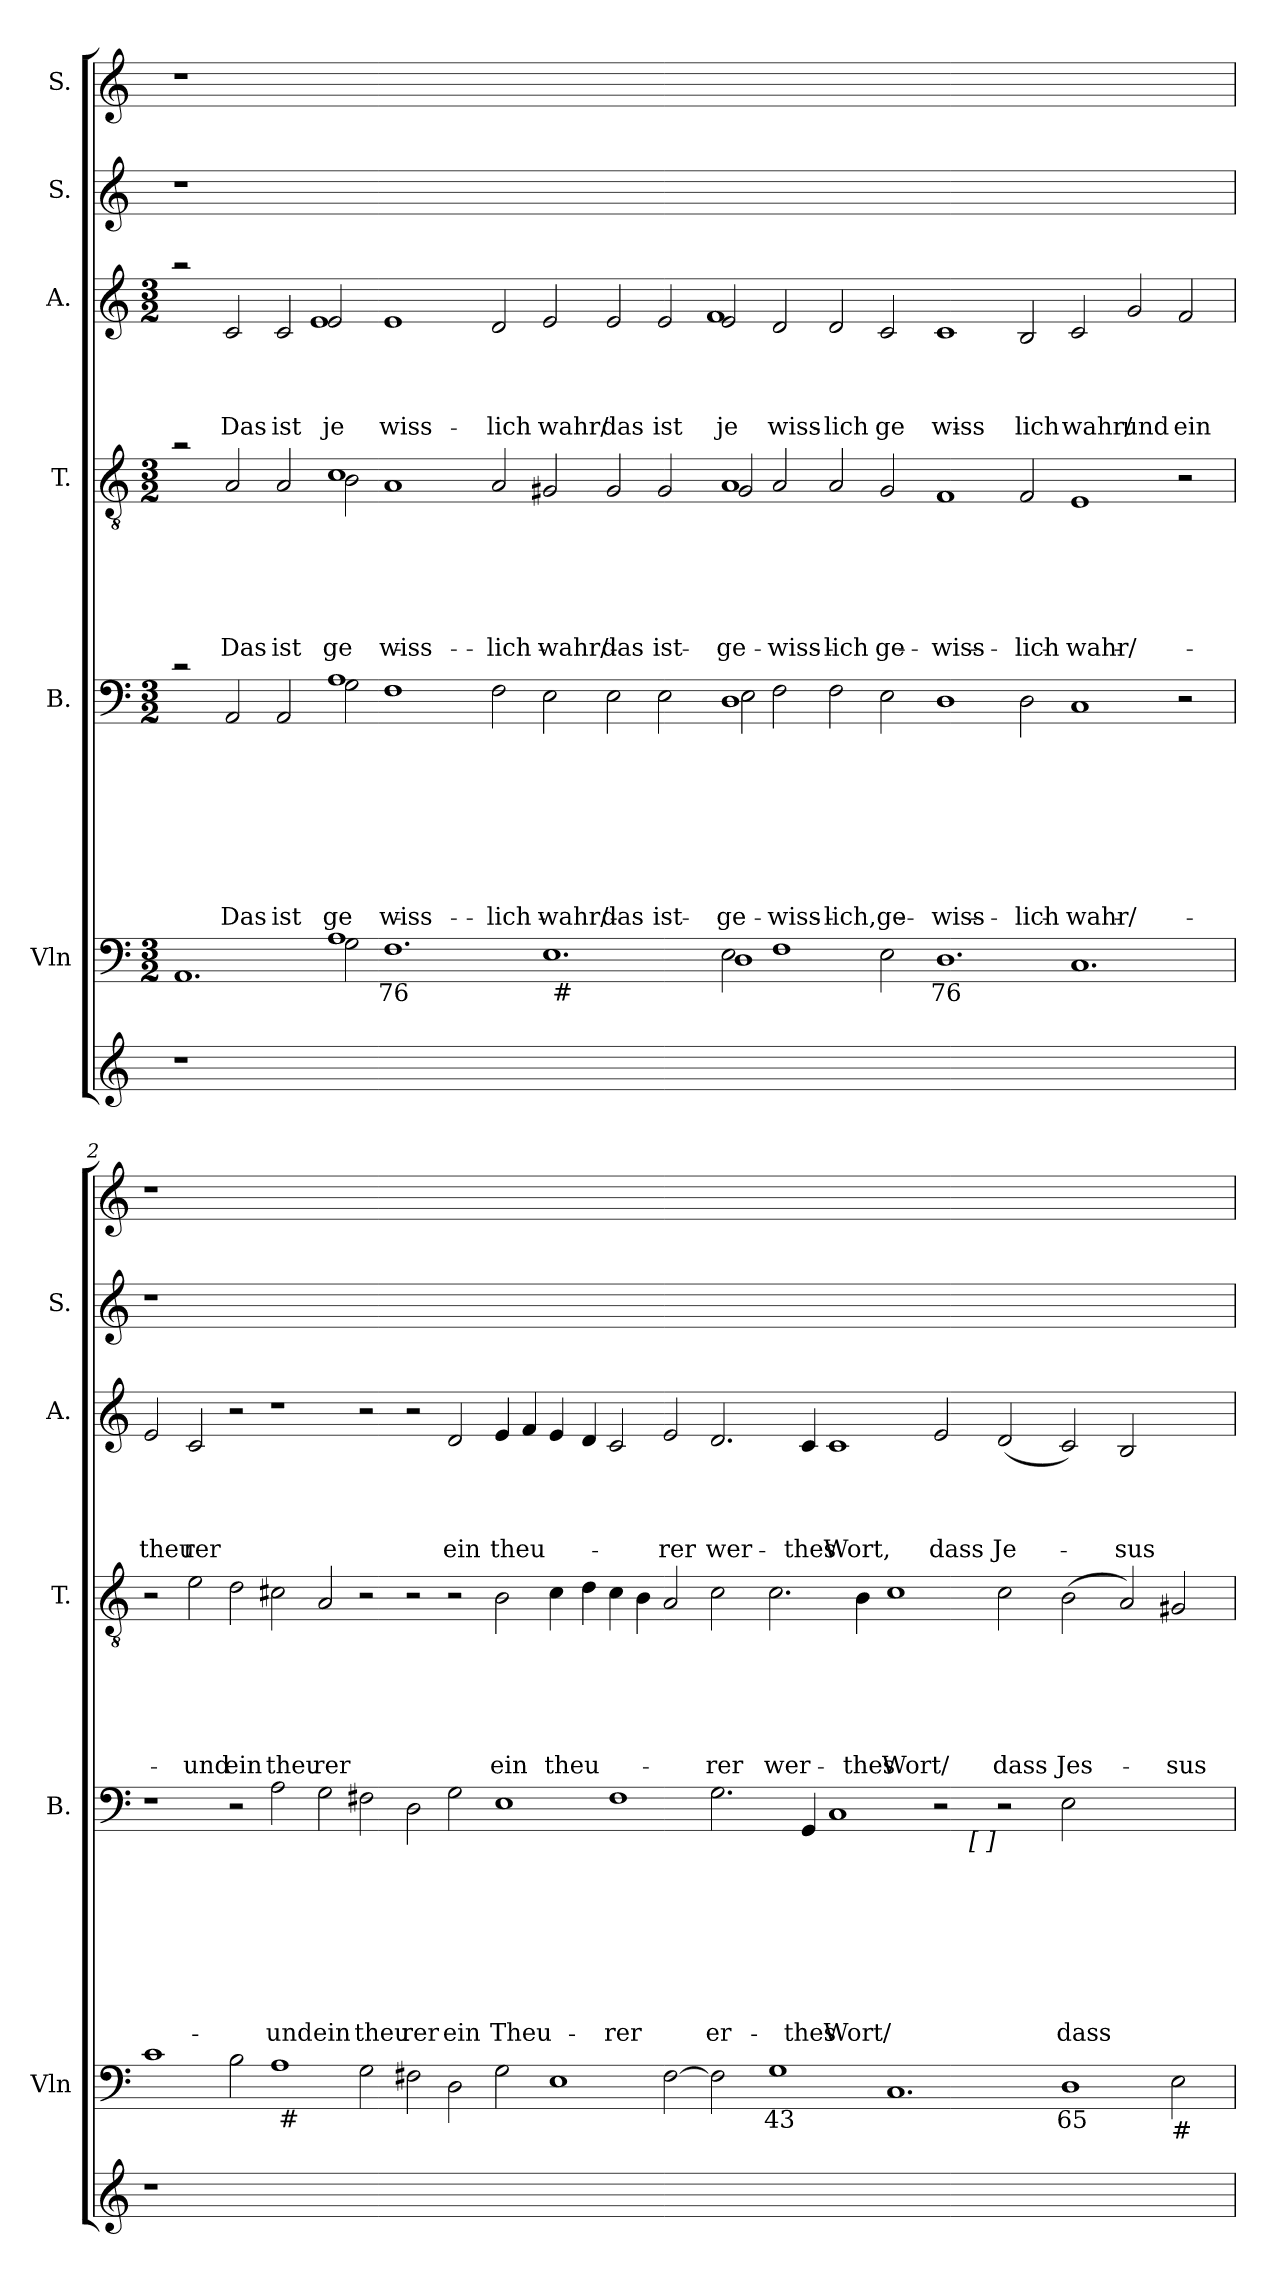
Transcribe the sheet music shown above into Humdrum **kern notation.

**kern	**kern	**kern	**text	**text	**text	**text	**text	**text	**text	**text	**kern	**text	**text	**text	**text	**text	**text	**kern	**text	**text	**text	**text	**kern	**kern
*part7	*part6	*part5	*part5	*part5	*part5	*part5	*part5	*part5	*part5	*part5	*part4	*part4	*part4	*part4	*part4	*part4	*part4	*part3	*part3	*part3	*part3	*part3	*part2	*part1
*staff7	*staff6	*staff5	*staff5	*staff5	*staff5	*staff5	*staff5	*staff5	*staff5	*staff5	*staff4	*staff4	*staff4	*staff4	*staff4	*staff4	*staff4	*staff3	*staff3	*staff3	*staff3	*staff3	*staff2	*staff1
*	*I"Vln	*I"B.	*	*	*	*	*	*	*	*	*I"T.	*	*	*	*	*	*	*I"A.	*	*	*	*	*I"S.	*I"S.
*	*I'Vln	*I'B.	*	*	*	*	*	*	*	*	*I'T.	*	*	*	*	*	*	*I'A.	*	*	*	*	*I'S.	*
*clefG2	*clefF4	*clefF4	*	*	*	*	*	*	*	*	*clefGv2	*	*	*	*	*	*	*clefG2	*	*	*	*	*clefG2	*clefG2
*k[]	*k[]	*k[]	*	*	*	*	*	*	*	*	*k[]	*	*	*	*	*	*	*k[]	*	*	*	*	*k[]	*k[]
*C:	*C:	*C:	*	*	*	*	*	*	*	*	*C:	*	*	*	*	*	*	*C:	*	*	*	*	*C:	*C:
*	*M3/2	*M3/2	*	*	*	*	*	*	*	*	*M3/2	*	*	*	*	*	*	*M3/2	*	*	*	*	*	*
=1	=1	=1	=1	=1	=1	=1	=1	=1	=1	=1	=1	=1	=1	=1	=1	=1	=1	=1	=1	=1	=1	=1	=1	=1
*	*^	*^	*	*	*	*	*	*	*	*	*^	*	*	*	*	*	*	*^	*	*	*	*	*	*
*	*	*^	*	*^	*	*	*	*	*	*	*	*	*	*^	*	*	*	*	*	*	*	*	*	*	*	*	*	*
*	*	*	*^	*	*	*	*	*	*	*	*	*	*	*	*	*	*	*	*	*	*	*	*	*	*	*	*	*	*	*	*
1r	1.AA	1.ryy	1.ryy	2%7ryy	2rc	1.ryy	00ryy	.	.	.	.	.	.	.	.	2ra	1.ryy	00ryy	.	.	.	.	.	.	2raa	1.ryy	.	.	.	.	1r	1r
!	!	!	!	!	!	!	!	!	!	!	!	!	!	!	!LO:LY:b	!	!	!	!	!	!	!	!	!LO:LY:b	!	!	!	!	!	!LO:LY:b	!	!
.	.	.	.	.	2AA/	.	.	.	.	.	.	.	.	.	Das	2A/	.	.	.	.	.	.	.	Das	2c/	.	.	.	.	Das	.	.
!	!	!	!	!	!	!	!	!	!	!	!	!	!	!	!LO:LY:b	!	!	!	!	!	!	!	!	!LO:LY:b	!	!	!	!	!	!LO:LY:b	!	!
000ryy	.	.	.	.	2AA/	.	.	.	.	.	.	.	.	.	ist	2A/	.	.	.	.	.	.	.	ist	2c/	.	.	.	.	ist	000ryy	000ryy
!	!	!	!	!	!	!	!	!	!	!	!	!	!	!	!LO:LY:b	!	!	!	!	!	!	!	!	!	!	!	!	!	!	!	!	!
!	!	!	!	!	!	!	!	!	!	!	!	!	!	!	!LO:LY:b	!	!	!	!	!	!	!	!	!LO:LY:b	!	!	!	!	!	!	!	!
!	!	!	!	!	!	!	!	!	!	!	!	!	!	!	!	!	!	!	!	!	!	!	!	!LO:LY:b	!	!	!	!	!	!LO:LY:b	!	!
!	!	!	!	!	!	!	!	!	!	!	!	!	!	!	!	!	!	!	!	!	!	!	!	!	!	!	!	!	!	!LO:LY:b	!	!
.	64%31ryy	1A	2G>\	.	1A	2G\	.	.	.	.	.	.	.	.	ge-	1c	2B\	.	.	.	.	.	.	ge-	2e/	1e	.	.	.	je	.	.
!	!LO:TX:b:t=76	!	!	!	!	!	!	!	!	!	!	!	!	!	!	!	!	!	!	!	!	!	!	!	!	!	!	!	!	!	!	!
.	1ryy	.	.	.	.	.	.	.	.	.	.	.	.	.	.	.	.	.	.	.	.	.	.	.	.	.	.	.	.	.	.	.
!	!	!	!	!	!	!	!	!	!	!	!	!	!	!	!LO:LY:b	!	!	!	!	!	!	!	!	!LO:LY:b	!	!	!	!	!	!LO:LY:b	!	!
.	.	.	1.F	.	.	1F	.	.	.	.	.	.	.	.	-wiss-	.	1A	.	.	.	.	.	.	-wiss-	1e	.	.	.	.	-wiss-	.	.
.	.	2%15ryy	.	.	2%15ryy	.	.	.	.	.	.	.	.	.	.	2%15ryy	.	.	.	.	.	.	.	.	.	0ryy	.	.	.	.	.	.
.	1ryy	.	.	.	.	.	.	.	.	.	.	.	.	.	.	.	.	.	.	.	.	.	.	.	.	.	.	.	.	.	.	.
!	!	!	!	!	!	!	!	!	!	!	!	!	!	!	!LO:LY:b:rj	!	!	!	!	!	!	!	!	!LO:LY:b:rj	!	!	!	!	!	!LO:LY:b:rj	!	!
.	.	.	.	.	.	2F\	.	.	.	.	.	.	.	.	-lich	.	2A/	.	.	.	.	.	.	-lich	2d/	.	.	.	.	-lich	.	.
!	!	!	!	!	!	!	!	!	!	!	!	!	!	!	!LO:LY:b	!	!	!	!	!	!	!	!	!LO:LY:b	!	!	!	!	!	!LO:LY:b	!	!
.	.	.	32ryy	1.E	.	2E\	.	.	.	.	.	.	.	.	wahr/	.	2G#X/	.	.	.	.	.	.	wahr/	2e/	.	.	.	.	wahr/	.	.
!	!	!	!LO:TX:b:t=#	!	!	!	!	!	!	!	!	!	!	!	!	!	!	!	!	!	!	!	!	!	!	!	!	!	!	!	!	!
.	.	.	1ryy	.	.	.	.	.	.	.	.	.	.	.	.	.	.	.	.	.	.	.	.	.	.	.	.	.	.	.	.	.
.	1ryy	.	.	.	.	.	.	.	.	.	.	.	.	.	.	.	.	.	.	.	.	.	.	.	.	.	.	.	.	.	.	.
!	!	!	!	!	!	!	!	!	!	!	!	!	!	!	!LO:LY:b	!	!	!	!	!	!	!	!	!LO:LY:b	!	!	!	!	!	!LO:LY:b	!	!
.	.	.	.	.	.	2E\	1ryy	.	.	.	.	.	.	.	das	.	2G#/	1ryy	.	.	.	.	.	das	2e/	.	.	.	.	das	.	.
!	!	!	!	!	!	!	!	!	!	!	!	!	!	!	!LO:LY:b	!	!	!	!	!	!	!	!	!LO:LY:b	!	!	!	!	!	!LO:LY:b	!	!
.	.	.	.	.	.	2E\	.	.	.	.	.	.	.	.	ist	.	2G#/	.	.	.	.	.	.	ist	2e/	2ryy	.	.	.	ist	.	.
.	.	.	4...ryy	.	.	.	.	.	.	.	.	.	.	.	.	.	.	.	.	.	.	.	.	.	.	.	.	.	.	.	.	.
.	1ryy	.	.	.	.	.	.	.	.	.	.	.	.	.	.	.	.	.	.	.	.	.	.	.	.	.	.	.	.	.	.	.
!	!	!	!	!	!	!	!	!	!	!	!	!	!	!	!LO:LY:b	!	!	!	!	!	!	!	!	!	!	!	!	!	!	!	!	!
!	!	!	!	!	!	!	!	!	!	!	!	!	!	!	!LO:LY:b	!	!	!	!	!	!	!	!	!LO:LY:b	!	!	!	!	!	!	!	!
!	!	!	!	!	!	!	!	!	!	!	!	!	!	!	!	!	!	!	!	!	!	!	!	!LO:LY:b	!	!	!	!	!	!LO:LY:b	!	!
!	!	!	!	!	!	!	!	!	!	!	!	!	!	!	!	!	!	!	!	!	!	!	!	!	!	!	!	!	!	!LO:LY:b	!	!
.	.	.	2E\	1D	.	1D	2E\	.	.	.	.	.	.	.	ge-	.	1A	2G#/	.	.	.	.	.	ge-	2e/	1f	.	.	.	je	.	.
!	!	!	!	!	!	!	!	!	!	!	!	!	!	!	!LO:LY:b	!	!	!	!	!	!	!	!	!LO:LY:b	!	!	!	!	!	!LO:LY:b	!	!
.	.	.	1F	.	.	.	2F\	.	.	.	.	.	.	.	-wiss-	.	.	2A/	.	.	.	.	.	-wiss-	2d/	.	.	.	.	-wiss-	.	.
.	1ryy	.	.	.	.	.	.	.	.	.	.	.	.	.	.	.	.	.	.	.	.	.	.	.	.	.	.	.	.	.	.	.
!	!	!	!	!	!	!	!	!	!	!	!	!	!	!	!LO:LY:b	!	!	!	!	!	!	!	!	!LO:LY:b:rj	!	!	!	!	!	!LO:LY:b:rj	!	!
.	.	.	.	2ryy	.	00ryy	2F\	.	.	.	.	.	.	.	-lich,ge-	.	00ryy	2A/	.	.	.	.	.	-lich	2d/	1ryy	.	.	.	-lich	.	.
!	!	!	!	!	!	!	!	!	!	!	!	!	!	!	!	!	!	!	!	!	!	!	!	!LO:LY:b	!	!	!	!	!	!LO:LY:b	!	!
.	.	.	64%31ryy	2E>\	.	.	2E\	.	.	.	.	.	.	.	.	.	.	2G#/	.	.	.	.	.	ge-	2c/	.	.	.	.	ge-	.	.
!	!LO:TX:b:t=76	!	!	!	!	!	!	!	!	!	!	!	!	!	!	!	!	!	!	!	!	!	!	!	!	!	!	!	!	!	!	!
.	1ryy	.	1ryy	.	.	.	.	.	.	.	.	.	.	.	.	.	.	.	.	.	.	.	.	.	.	.	.	.	.	.	.	.
!	!	!	!	!	!	!	!	!	!	!	!	!	!	!	!LO:LY:b	!	!	!	!	!	!	!	!	!LO:LY:b	!	!	!	!	!	!LO:LY:b	!	!
.	.	.	.	1.D	.	.	1D	.	.	.	.	.	.	.	-wiss-	.	.	1F	.	.	.	.	.	-wiss-	1ryy	1c	.	.	.	wiss-	.	.
.	1ryy	.	1ryy	.	.	.	.	.	.	.	.	.	.	.	.	.	.	.	.	.	.	.	.	.	.	.	.	.	.	.	.	.
!	!	!	!	!	!	!	!	!	!	!	!	!	!	!	!LO:LY:b:rj	!	!	!	!	!	!	!	!	!LO:LY:b:rj	!	!	!	!	!	!LO:LY:b:rj	!	!
.	.	.	.	.	.	.	2D\	.	.	.	.	.	.	.	-lich	.	.	2F/	.	.	.	.	.	-lich	2B/	0ryy	.	.	.	-lich	.	.
!	!	!	!	!	!	!	!	!	!	!	!	!	!	!	!LO:LY:b	!	!	!	!	!	!	!	!	!LO:LY:b	!	!	!	!	!	!LO:LY:b	!	!
.	.	.	.	1.C	.	.	1C	.	.	.	.	.	.	.	wahr/	.	.	1E	.	.	.	.	.	wahr/	2c/	.	.	.	.	wahr/	.	.
.	1ryy	.	1ryy	.	.	.	.	.	.	.	.	.	.	.	.	.	.	.	.	.	.	.	.	.	.	.	.	.	.	.	.	.
!	!	!	!	!	!	!	!	!	!	!	!	!	!	!	!	!	!	!	!	!	!	!	!	!	!	!	!	!	!	!LO:LY:b	!	!
1ryy	.	.	.	.	.	.	.	.	.	.	.	.	.	.	.	.	.	.	.	.	.	.	.	.	2g/	.	.	.	.	und	1ryy	1ryy
!	!	!	!	!	!	!	!	!	!	!	!	!	!	!	!	!	!	!	!	!	!	!	!	!	!	!	!	!	!	!LO:LY:b	!	!
.	.	.	.	.	.	.	2r	.	.	.	.	.	.	.	.	.	.	2r	.	.	.	.	.	.	2f/	.	.	.	.	ein	.	.
.	64ryy	.	64ryy	.	.	.	.	.	.	.	.	.	.	.	.	.	.	.	.	.	.	.	.	.	.	.	.	.	.	.	.	.
*	*	*	*	*	*v	*v	*v	*	*	*	*	*	*	*	*	*	*	*	*	*	*	*	*	*	*v	*v	*	*	*	*	*	*
*	*	*	*	*	*	*	*	*	*	*	*	*	*	*v	*v	*v	*	*	*	*	*	*	*	*	*	*	*	*	*
!!LO:LB:g=z
=2	=2	=2	=2	=2	=2	=2	=2	=2	=2	=2	=2	=2	=2	=2	=2	=2	=2	=2	=2	=2	=2	=2	=2	=2	=2	=2	=2
!	!	!	!	!	!	!	!	!	!	!	!	!	!	!	!	!	!	!	!	!	!	!	!	!	!LO:LY:b	!	!
*	*	*	*	*	*^	*	*	*	*	*	*	*	*	*	*	*	*	*	*	*	*	*	*	*	*	*	*
1r	1c	1ryy	1ryy	1ryy	1r	1ryy	.	.	.	.	.	.	.	.	2r	.	.	.	.	.	.	2e/	.	.	.	-theu-	1r	1r
!	!	!	!	!	!	!	!	!	!	!	!	!	!	!	!	!	!	!	!	!	!LO:LY:b	!	!	!	!	!LO:LY:b:rj	!	!
.	.	.	.	.	.	.	.	.	.	.	.	.	.	.	2e\	.	.	.	.	.	und	2c/	.	.	.	-rer	.	.
!	!	!	!	!	!	!	!	!	!	!	!	!	!	!	!	!	!	!	!	!	!LO:LY:b	!	!	!	!	!	!	!
000ryy	2B\	2ryy	1ryy	1ryy	2r	1ryy	.	.	.	.	.	.	.	.	2d\	.	.	.	.	.	ein	2r	.	.	.	.	000ryy	000ryy
!	!	!	!	!	!	!	!	!	!	!	!	!	!	!LO:LY:b	!	!	!	!	!	!	!LO:LY:b	!	!	!	!	!	!	!
.	1A	32ryy	.	.	2A\	.	.	.	.	.	.	.	.	und	2c#X\	.	.	.	.	.	theu-	1r	.	.	.	.	.	.
!	!	!LO:TX:b:t=#	!	!	!	!	!	!	!	!	!	!	!	!	!	!	!	!	!	!	!	!	!	!	!	!	!	!
.	.	1ryy	.	.	.	.	.	.	.	.	.	.	.	.	.	.	.	.	.	.	.	.	.	.	.	.	.	.
!	!	!	!	!	!	!	!	!	!	!	!	!	!	!LO:LY:b	!	!	!	!	!	!	!LO:LY:b:rj	!	!	!	!	!	!	!
.	.	.	1ryy	1ryy	2G\	1ryy	.	.	.	.	.	.	.	ein	2A/	.	.	.	.	.	-rer	.	.	.	.	.	.	.
!	!	!	!	!	!	!	!	!	!	!	!	!	!	!LO:LY:b	!	!	!	!	!	!	!	!	!	!	!	!	!	!
.	2G\	.	.	.	2F#X\	.	.	.	.	.	.	.	.	theu-	2r	.	.	.	.	.	.	2r	.	.	.	.	.	.
.	.	1ryy	.	.	.	.	.	.	.	.	.	.	.	.	.	.	.	.	.	.	.	.	.	.	.	.	.	.
!	!	!	!	!	!	!	!	!	!	!	!	!	!	!LO:LY:b:rj	!	!	!	!	!	!	!	!	!	!	!	!	!	!
.	2F#X\	.	1ryy	1ryy	2D\	1ryy	.	.	.	.	.	.	.	-rer	2r	.	.	.	.	.	.	2r	.	.	.	.	.	.
!	!	!	!	!	!	!	!	!	!	!	!	!	!	!LO:LY:b	!	!	!	!	!	!	!	!	!	!	!	!LO:LY:b	!	!
.	2D\	.	.	.	2G\	.	.	.	.	.	.	.	.	ein	2r	.	.	.	.	.	.	2d/	.	.	.	ein	.	.
.	.	1ryy	.	.	.	.	.	.	.	.	.	.	.	.	.	.	.	.	.	.	.	.	.	.	.	.	.	.
!	!	!	!	!	!	!	!	!	!	!	!	!	!	!LO:LY:b	!	!	!	!	!	!	!LO:LY:b	!	!	!	!	!LO:LY:b	!	!
.	2G\	.	1ryy	1ryy	1E	1ryy	.	.	.	.	.	.	.	Theu-	2B\	.	.	.	.	.	ein	4e/	.	.	.	theu-	.	.
.	.	.	.	.	.	.	.	.	.	.	.	.	.	.	.	.	.	.	.	.	.	4f/	.	.	.	.	.	.
!	!	!	!	!	!	!	!	!	!	!	!	!	!	!	!	!	!	!	!	!	!LO:LY:b	!	!	!	!	!	!	!
.	1E>	.	.	.	.	.	.	.	.	.	.	.	.	.	4c#\	.	.	.	.	.	theu-	4e/	.	.	.	.	.	.
.	.	1ryy	.	.	.	.	.	.	.	.	.	.	.	.	.	.	.	.	.	.	.	.	.	.	.	.	.	.
.	.	.	.	.	.	.	.	.	.	.	.	.	.	.	4d\	.	.	.	.	.	.	4d/	.	.	.	.	.	.
!	!	!	!	!	!	!	!	!	!	!	!	!	!	!LO:LY:b	!	!	!	!	!	!	!	!	!	!	!	!	!	!
.	.	.	1ryy	1ryy	1F#	1ryy	.	.	.	.	.	.	.	-rer	4c#\	.	.	.	.	.	.	2c/	.	.	.	.	.	.
.	.	.	.	.	.	.	.	.	.	.	.	.	.	.	4B\	.	.	.	.	.	.	.	.	.	.	.	.	.
!	!	!	!	!	!	!	!	!	!	!	!	!	!	!	!	!	!	!	!	!	!	!	!	!	!	!LO:LY:b	!	!
.	[>2F#\	.	.	.	.	.	.	.	.	.	.	.	.	.	2A/	.	.	.	.	.	.	2e</	.	.	.	-rer	.	.
.	.	1ryy	.	.	.	.	.	.	.	.	.	.	.	.	.	.	.	.	.	.	.	.	.	.	.	.	.	.
!	!	!	!	!	!	!	!	!	!	!	!	!	!	!LO:LY:b	!	!	!	!	!	!	!LO:LY:b	!	!	!	!	!LO:LY:b	!	!
.	2F#\]	.	4ryy	1ryy	2.G\	1ryy	.	.	.	.	.	.	.	er-	2c#\	.	.	.	.	.	-rer	2.d/	.	.	.	wer-	.	.
.	.	.	8...ryy	.	.	.	.	.	.	.	.	.	.	.	.	.	.	.	.	.	.	.	.	.	.	.	.	.
!	!	!	!LO:TX:b:t=43	!	!	!	!	!	!	!	!	!	!	!	!	!	!	!	!	!	!	!	!	!	!	!	!	!
.	.	.	1ryy	.	.	.	.	.	.	.	.	.	.	.	.	.	.	.	.	.	.	.	.	.	.	.	.	.
!	!	!	!	!	!	!	!	!	!	!	!	!	!	!	!	!	!	!	!	!	!LO:LY:b	!	!	!	!	!	!	!
.	1G	.	.	.	.	.	.	.	.	.	.	.	.	.	2.c#\	.	.	.	.	.	wer-	.	.	.	.	.	.	.
.	.	1ryy	.	.	.	.	.	.	.	.	.	.	.	.	.	.	.	.	.	.	.	.	.	.	.	.	.	.
!	!	!	!	!	!	!	!	!	!	!	!	!	!	!LO:LY:b	!	!	!	!	!	!	!	!	!	!	!	!LO:LY:b:rj	!	!
.	.	.	.	.	4GG/	.	.	.	.	.	.	.	.	-thes	.	.	.	.	.	.	.	4c/	.	.	.	-thes	.	.
!	!	!	!	!	!	!	!	!	!	!	!	!	!	!LO:LY:b	!	!	!	!	!	!	!	!	!	!	!	!LO:LY:b	!	!
.	.	.	.	1ryy	1C	1ryy	.	.	.	.	.	.	.	Wort/	.	.	.	.	.	.	.	1c	.	.	.	Wort,	.	.
!	!	!	!	!	!	!	!	!	!	!	!	!	!	!	!	!	!	!	!	!	!LO:LY:b:rj	!	!	!	!	!	!	!
.	.	.	.	.	.	.	.	.	.	.	.	.	.	.	4B\	.	.	.	.	.	-thes	.	.	.	.	.	.	.
.	.	.	1ryy	.	.	.	.	.	.	.	.	.	.	.	.	.	.	.	.	.	.	.	.	.	.	.	.	.
!	!	!	!	!	!	!	!	!	!	!	!	!	!	!	!	!	!	!	!	!	!LO:LY:b	!	!	!	!	!	!	!
.	1.C	.	.	.	.	.	.	.	.	.	.	.	.	.	1c#	.	.	.	.	.	Wort/	.	.	.	.	.	.	.
.	.	1ryy	.	.	.	.	.	.	.	.	.	.	.	.	.	.	.	.	.	.	.	.	.	.	.	.	.	.
!	!	!	!	!	!	!	!	!	!	!	!	!	!	!	!	!	!	!	!	!	!	!	!	!	!	!LO:LY:b	!	!
.	.	.	.	2ryy	2r	4ryy	.	.	.	.	.	.	.	.	.	.	.	.	.	.	.	2e/	.	.	.	dass	.	.
.	.	.	.	.	.	32ryy	.	.	.	.	.	.	.	.	.	.	.	.	.	.	.	.	.	.	.	.	.	.
!	!	!	!	!	!	!LO:TX:b:t=[ ]	!	!	!	!	!	!	!	!	!	!	!	!	!	!	!	!	!	!	!	!	!	!
.	.	.	.	.	.	1ryy	.	.	.	.	.	.	.	.	.	.	.	.	.	.	.	.	.	.	.	.	.	.
.	.	.	1ryy	.	.	.	.	.	.	.	.	.	.	.	.	.	.	.	.	.	.	.	.	.	.	.	.	.
!	!	!	!	!	!	!	!	!	!	!	!	!	!	!	!	!	!	!	!	!	!LO:LY:b	!	!	!	!	!LO:LY:b	!	!
.	.	.	.	4ryy	2r	.	.	.	.	.	.	.	.	.	2c#\	.	.	.	.	.	dass	(<2d/	.	.	.	Je-	.	.
.	.	1ryy	.	.	.	.	.	.	.	.	.	.	.	.	.	.	.	.	.	.	.	.	.	.	.	.	.	.
.	.	.	.	8...ryy	.	.	.	.	.	.	.	.	.	.	.	.	.	.	.	.	.	.	.	.	.	.	.	.
!	!	!	!	!LO:TX:b:t=65	!	!	!	!	!	!	!	!	!	!	!	!	!	!	!	!	!	!	!	!	!	!	!	!
.	.	.	.	1ryy	.	.	.	.	.	.	.	.	.	.	.	.	.	.	.	.	.	.	.	.	.	.	.	.
!	!	!	!	!	!	!	!	!	!	!	!	!	!	!LO:LY:b	!	!	!	!	!	!	!LO:LY:b	!	!	!	!	!	!	!
1.ryy	1D	.	.	.	2E\	.	.	.	.	.	.	.	.	dass	(<2B\	.	.	.	.	.	Jes-	2c/)	.	.	.	.	1.ryy	1.ryy
.	.	.	.	.	.	1ryy	.	.	.	.	.	.	.	.	.	.	.	.	.	.	.	.	.	.	.	.	.	.
.	.	.	1ryy	.	.	.	.	.	.	.	.	.	.	.	.	.	.	.	.	.	.	.	.	.	.	.	.	.
!	!	!	!	!	!	!	!	!	!	!	!	!	!	!	!	!	!	!	!	!	!	!	!	!	!	!LO:LY:b	!	!
.	.	.	.	.	1ryy	.	.	.	.	.	.	.	.	.	2A/)	.	.	.	.	.	.	2B/	.	.	.	-sus	.	.
.	.	2ryy	.	.	.	.	.	.	.	.	.	.	.	.	.	.	.	.	.	.	.	.	.	.	.	.	.	.
.	.	.	.	2ryy	.	.	.	.	.	.	.	.	.	.	.	.	.	.	.	.	.	.	.	.	.	.	.	.
!	!LO:TX:b:t=#	!	!	!	!	!	!	!	!	!	!	!	!	!	!	!	!	!	!	!	!	!	!	!	!	!	!	!
!	!	!	!	!	!	!	!	!	!	!	!	!	!	!	!	!	!	!	!	!	!LO:LY:b	!	!	!	!	!	!	!
.	2E\	.	.	.	.	.	.	.	.	.	.	.	.	.	2G#X/	.	.	.	.	.	-sus	2ryy	.	.	.	.	.	.
.	.	4...ryy	.	.	.	.	.	.	.	.	.	.	.	.	.	.	.	.	.	.	.	.	.	.	.	.	.	.
.	.	.	.	.	.	8..ryy	.	.	.	.	.	.	.	.	.	.	.	.	.	.	.	.	.	.	.	.	.	.
.	.	.	64ryy	64ryy	.	.	.	.	.	.	.	.	.	.	.	.	.	.	.	.	.	.	.	.	.	.	.	.
*	*v	*v	*v	*v	*	*	*	*	*	*	*	*	*	*	*	*	*	*	*	*	*	*	*	*	*	*	*	*
*	*	*v	*v	*	*	*	*	*	*	*	*	*	*	*	*	*	*	*	*	*	*	*	*	*	*
=	=	=	=	=	=	=	=	=	=	=	=	=	=	=	=	=	=	=	=	=	=	=	=	=
*-	*-	*-	*-	*-	*-	*-	*-	*-	*-	*-	*-	*-	*-	*-	*-	*-	*-	*-	*-	*-	*-	*-	*-	*-
